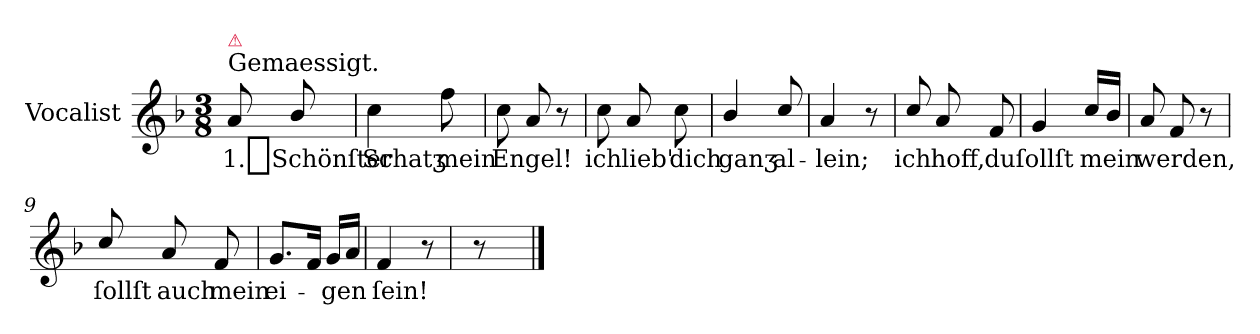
**kern	**text
*part1	*part1
*staff1	*staff1
*I"Vocalist	*
*clefG2	*
*k[b-]	*
*F:	*
*M3/8	*
=	=
!LO:TX:a:t=Gemaessigt.	!
!LO:TX:a:color=crimson:t=⚠	!
8a	1._Schönſter
8b-/	.
=1	=1
4cc	Schatʒ
8ff	mein
=2	=2
8cc	Engel!
8a	.
8r	.
=3	=3
8cc	ich
8a	lieb'
8cc	dich
=4	=4
4b-/	ganʒ
8cc/	al-
=5	=5
4a	-lein;
8r	.
=6	=6
8cc/	ich
8a	hoff,
8f	du
=7	=7
4g	ſollſt
16cc/LL	mein
16b-JJ	.
=8	=8
8a	werden,
8f	.
8r	.
=9	=9
8cc/	ſollſt
8a	auch
8f	mein
=10	=10
8.gL	ei-
16fJk	.
16gLL	-gen
16aJJ	.
=11	=11
4f	ſein!
8r	.
=12	=12
8r	.
==	==
*-	*-
